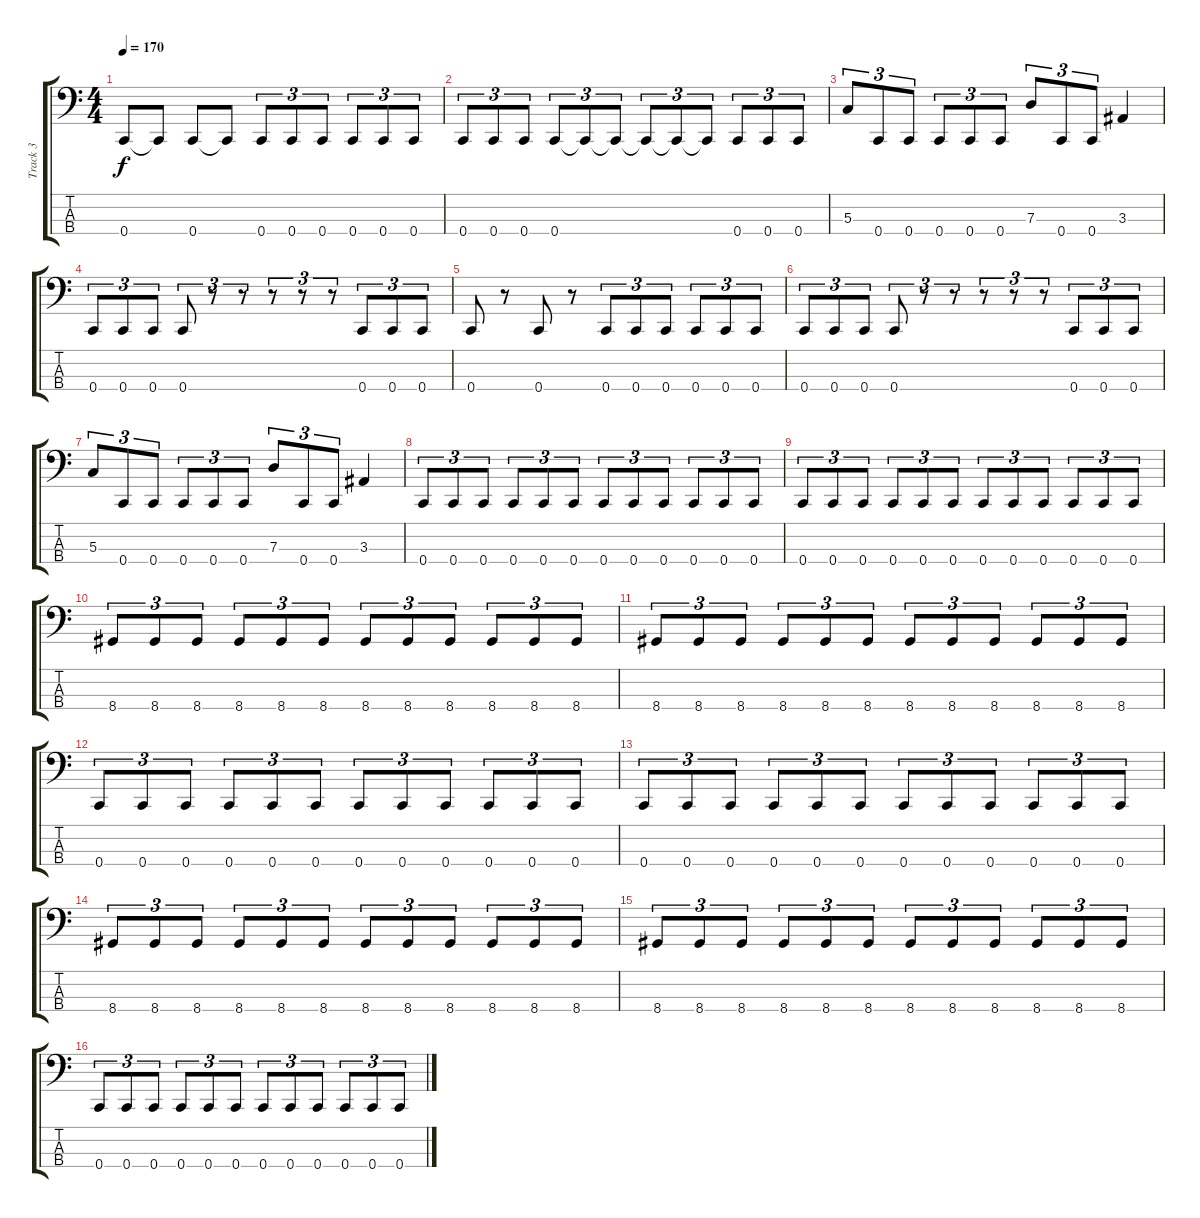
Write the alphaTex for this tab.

\track ("Track 3" "Track 3") {instrument electricbasspick}
\staff {score tabs}
\tuning (F2 C2 G1 C1) {hide}
\ts (4 4)
\tempo 170
\clef f4
\ks c
0.4.8{dy f} 0.4{t}.8 0.4.8 0.4{t}.8 0.4.8{tu (3 2)} 0.4.8{tu (3 2)} 0.4.8{tu (3 2)} 0.4.8{tu (3 2)} 0.4.8{tu (3 2)} 0.4.8{tu (3 2)} |
0.4.8{tu (3 2)} 0.4.8{tu (3 2)} 0.4.8{tu (3 2)} 0.4.8{tu (3 2)} 0.4{t}.8{tu (3 2)} 0.4{t}.8{tu (3 2)} 0.4{t}.8{tu (3 2)} 0.4{t}.8{tu (3 2)} 0.4{t}.8{tu (3 2)} 0.4.8{tu (3 2)} 0.4.8{tu (3 2)} 0.4.8{tu (3 2)} |
5.3.8{tu (3 2)} 0.4.8{tu (3 2)} 0.4.8{tu (3 2)} 0.4.8{tu (3 2)} 0.4.8{tu (3 2)} 0.4.8{tu (3 2)} 7.3.8{tu (3 2)} 0.4.8{tu (3 2)} 0.4.8{tu (3 2)} 3.3.4 |
0.4.8{tu (3 2)} 0.4.8{tu (3 2)} 0.4.8{tu (3 2)} 0.4.8{tu (3 2)} r.8{tu (3 2)} r.8{tu (3 2)} r.8{tu (3 2)} r.8{tu (3 2)} r.8{tu (3 2)} 0.4.8{tu (3 2)} 0.4.8{tu (3 2)} 0.4.8{tu (3 2)} |
0.4.8 r.8 0.4.8 r.8 0.4.8{tu (3 2)} 0.4.8{tu (3 2)} 0.4.8{tu (3 2)} 0.4.8{tu (3 2)} 0.4.8{tu (3 2)} 0.4.8{tu (3 2)} |
0.4.8{tu (3 2)} 0.4.8{tu (3 2)} 0.4.8{tu (3 2)} 0.4.8{tu (3 2)} r.8{tu (3 2)} r.8{tu (3 2)} r.8{tu (3 2)} r.8{tu (3 2)} r.8{tu (3 2)} 0.4.8{tu (3 2)} 0.4.8{tu (3 2)} 0.4.8{tu (3 2)} |
5.3.8{tu (3 2)} 0.4.8{tu (3 2)} 0.4.8{tu (3 2)} 0.4.8{tu (3 2)} 0.4.8{tu (3 2)} 0.4.8{tu (3 2)} 7.3.8{tu (3 2)} 0.4.8{tu (3 2)} 0.4.8{tu (3 2)} 3.3.4 |
0.4.8{tu (3 2)} 0.4.8{tu (3 2)} 0.4.8{tu (3 2)} 0.4.8{tu (3 2)} 0.4.8{tu (3 2)} 0.4.8{tu (3 2)} 0.4.8{tu (3 2)} 0.4.8{tu (3 2)} 0.4.8{tu (3 2)} 0.4.8{tu (3 2)} 0.4.8{tu (3 2)} 0.4.8{tu (3 2)} |
0.4.8{tu (3 2)} 0.4.8{tu (3 2)} 0.4.8{tu (3 2)} 0.4.8{tu (3 2)} 0.4.8{tu (3 2)} 0.4.8{tu (3 2)} 0.4.8{tu (3 2)} 0.4.8{tu (3 2)} 0.4.8{tu (3 2)} 0.4.8{tu (3 2)} 0.4.8{tu (3 2)} 0.4.8{tu (3 2)} |
8.4.8{tu (3 2)} 8.4.8{tu (3 2)} 8.4.8{tu (3 2)} 8.4.8{tu (3 2)} 8.4.8{tu (3 2)} 8.4.8{tu (3 2)} 8.4.8{tu (3 2)} 8.4.8{tu (3 2)} 8.4.8{tu (3 2)} 8.4.8{tu (3 2)} 8.4.8{tu (3 2)} 8.4.8{tu (3 2)} |
8.4.8{tu (3 2)} 8.4.8{tu (3 2)} 8.4.8{tu (3 2)} 8.4.8{tu (3 2)} 8.4.8{tu (3 2)} 8.4.8{tu (3 2)} 8.4.8{tu (3 2)} 8.4.8{tu (3 2)} 8.4.8{tu (3 2)} 8.4.8{tu (3 2)} 8.4.8{tu (3 2)} 8.4.8{tu (3 2)} |
0.4.8{tu (3 2)} 0.4.8{tu (3 2)} 0.4.8{tu (3 2)} 0.4.8{tu (3 2)} 0.4.8{tu (3 2)} 0.4.8{tu (3 2)} 0.4.8{tu (3 2)} 0.4.8{tu (3 2)} 0.4.8{tu (3 2)} 0.4.8{tu (3 2)} 0.4.8{tu (3 2)} 0.4.8{tu (3 2)} |
0.4.8{tu (3 2)} 0.4.8{tu (3 2)} 0.4.8{tu (3 2)} 0.4.8{tu (3 2)} 0.4.8{tu (3 2)} 0.4.8{tu (3 2)} 0.4.8{tu (3 2)} 0.4.8{tu (3 2)} 0.4.8{tu (3 2)} 0.4.8{tu (3 2)} 0.4.8{tu (3 2)} 0.4.8{tu (3 2)} |
8.4.8{tu (3 2)} 8.4.8{tu (3 2)} 8.4.8{tu (3 2)} 8.4.8{tu (3 2)} 8.4.8{tu (3 2)} 8.4.8{tu (3 2)} 8.4.8{tu (3 2)} 8.4.8{tu (3 2)} 8.4.8{tu (3 2)} 8.4.8{tu (3 2)} 8.4.8{tu (3 2)} 8.4.8{tu (3 2)} |
8.4.8{tu (3 2)} 8.4.8{tu (3 2)} 8.4.8{tu (3 2)} 8.4.8{tu (3 2)} 8.4.8{tu (3 2)} 8.4.8{tu (3 2)} 8.4.8{tu (3 2)} 8.4.8{tu (3 2)} 8.4.8{tu (3 2)} 8.4.8{tu (3 2)} 8.4.8{tu (3 2)} 8.4.8{tu (3 2)} |
0.4.8{tu (3 2)} 0.4.8{tu (3 2)} 0.4.8{tu (3 2)} 0.4.8{tu (3 2)} 0.4.8{tu (3 2)} 0.4.8{tu (3 2)} 0.4.8{tu (3 2)} 0.4.8{tu (3 2)} 0.4.8{tu (3 2)} 0.4.8{tu (3 2)} 0.4.8{tu (3 2)} 0.4.8{tu (3 2)}
